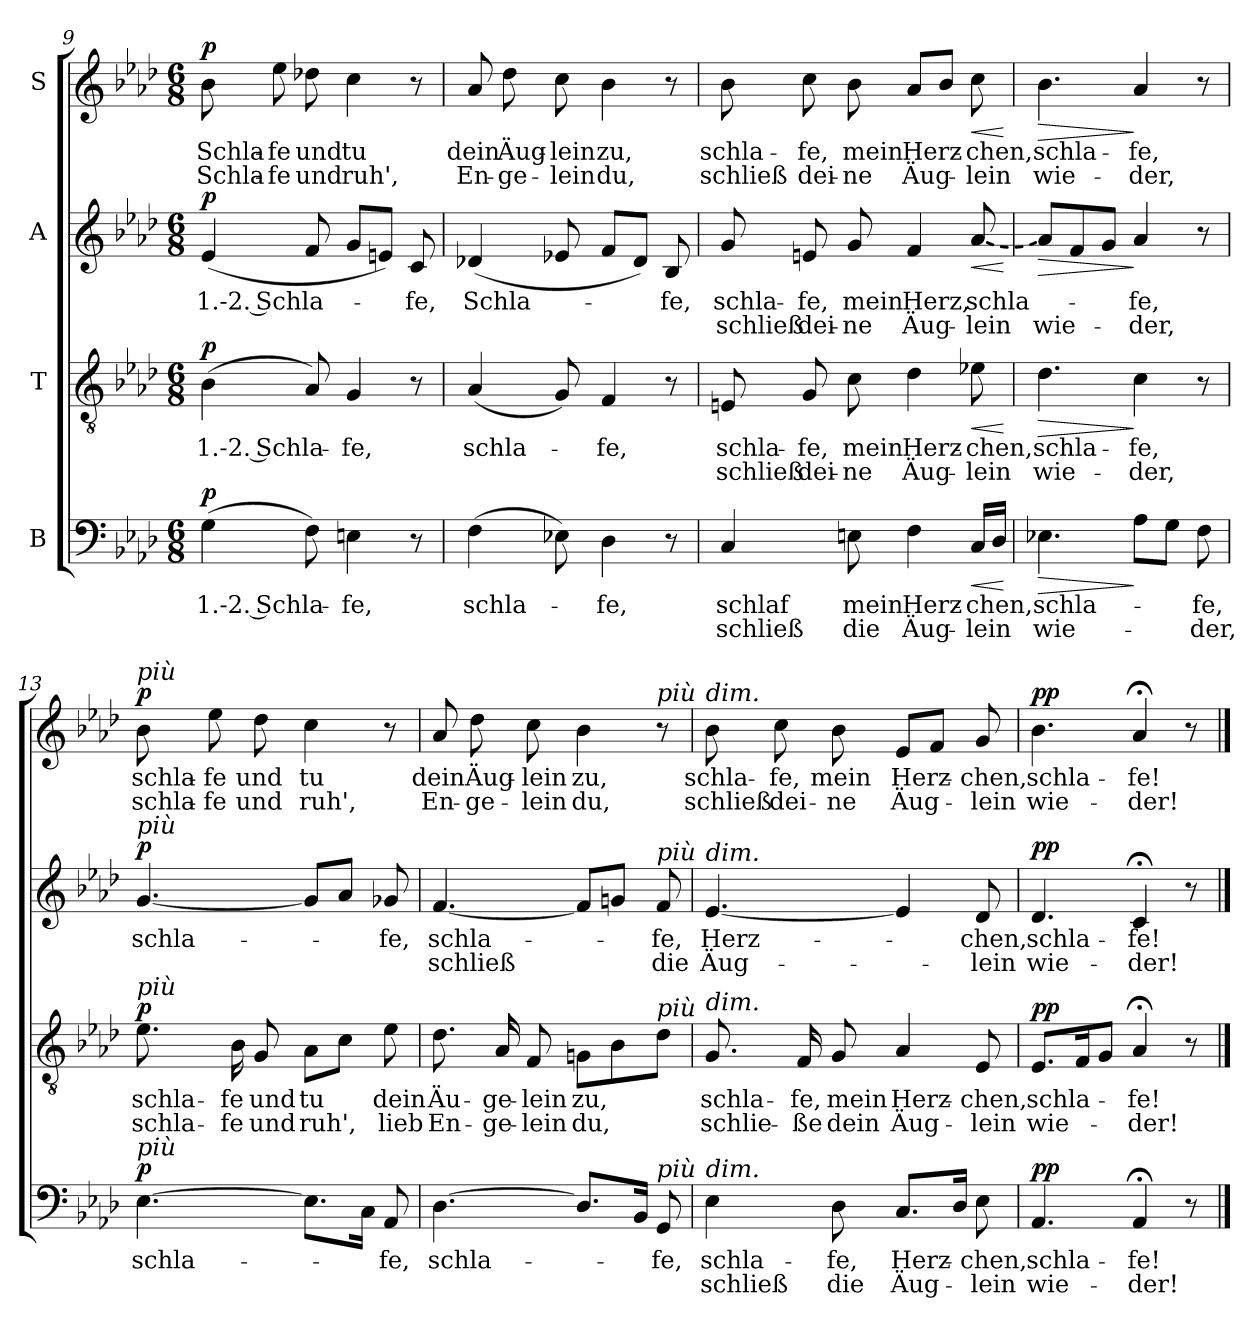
**kern	**text	**text	**dynam	**kern	**text	**text	**dynam	**kern	**text	**text	**dynam	**kern	**text	**text	**dynam
*part4	*part4	*part4	*part4	*part3	*part3	*part3	*part3	*part2	*part2	*part2	*part2	*part1	*part1	*part1	*part1
*staff4	*staff4	*staff4	*staff4	*staff3	*staff3	*staff3	*staff3	*staff2	*staff2	*staff2	*staff2	*staff1	*staff1	*staff1	*staff1
*I"B	*	*	*	*I"T	*	*	*	*I"A	*	*	*	*I"S	*	*	*
*clefF4	*	*	*	*clefGv2	*	*	*	*clefG2	*	*	*	*clefG2	*	*	*
*k[b-e-a-d-]	*	*	*	*k[b-e-a-d-]	*	*	*	*k[b-e-a-d-]	*	*	*	*k[b-e-a-d-]	*	*	*
*M6/8	*	*	*	*M6/8	*	*	*	*M6/8	*	*	*	*M6/8	*	*	*
=9	=9	=9	=9	=9	=9	=9	=9	=9	=9	=9	=9	=9	=9	=9	=9
!	!	!	!LO:DY:a	!	!	!	!LO:DY:a	!	!	!	!LO:DY:a	!	!	!	!LO:DY:a
(4G\	1.-2. Schla-	.	p	(4B-\	1.-2. Schla-	.	p	(4e-/	1.-2. Schla-	.	p	8b-\	Schla-	Schla-	p
.	.	.	.	.	.	.	.	.	.	.	.	8ee-\	-fe	-fe	.
8F\)	.	.	.	8A-/)	.	.	.	8f/	.	.	.	8dd-X\	und	und	.
4En\	-fe,	.	.	4G/	-fe,	.	.	8g/L	.	.	.	4cc\	tu	ruh',	.
.	.	.	.	.	.	.	.	8en/J)	.	.	.	.	.	.	.
8r	.	.	.	8r	.	.	.	8c/	-fe,	.	.	8r	.	.	.
=10	=10	=10	=10	=10	=10	=10	=10	=10	=10	=10	=10	=10	=10	=10	=10
(4F\	schla-	.	.	(>4A-/	schla-	.	.	(4d-X/	Schla-	.	.	8a-/	dein	En-	.
.	.	.	.	.	.	.	.	.	.	.	.	8dd-\	Äug-	-ge-	.
8E-X\)	.	.	.	8G/)	.	.	.	8e-X/	.	.	.	8cc\	-lein	-lein	.
4D-\	-fe,	.	.	4F/	-fe,	.	.	8f/L	.	.	.	4b-\	zu,	du,	.
.	.	.	.	.	.	.	.	8d-/J)	.	.	.	.	.	.	.
8r	.	.	.	8r	.	.	.	8B-/	-fe,	.	.	8r	.	.	.
!!LO:LB:g=z
=11	=11	=11	=11	=11	=11	=11	=11	=11	=11	=11	=11	=11	=11	=11	=11
4C/	schlaf	schließ	.	8En/	schla-	schließ	.	8g/	schla-	schließ	.	8b-\	schla-	schließ	.
.	.	.	.	8G/	-fe,	dei-	.	8en/	-fe,	dei-	.	8cc\	-fe,	dei-	.
8En\	mein	die	.	8c\	mein	-ne	.	8g/	mein	-ne	.	8b-\	mein	-ne	.
4F\	Herz-	Äug-	.	4d-\	Herz-	Äug-	.	4f/	Herz,	Äug-	.	8a-/L	Herz-	Äug-	.
.	.	.	.	.	.	.	.	.	.	.	.	8b-/J	.	.	.
!	!	!	!LO:HP:b	!	!	!	!LO:HP:b	!LO:T:dash	!	!	!LO:HP:b	!	!	!	!LO:HP:b
16C/LL	-chen,	-lein	<	8e-X\	-chen,	-lein	<	[8a-/	schla-	-lein	<	8cc\	-chen,	-lein	<
16D-/JJ	.	.	.	.	.	.	.	.	.	.	.	.	.	.	.
.	.	.	[	.	.	.	[	.	.	.	[	.	.	.	[
=12	=12	=12	=12	=12	=12	=12	=12	=12	=12	=12	=12	=12	=12	=12	=12
!	!	!	!LO:HP:b	!	!	!	!LO:HP:b	!	!	!	!LO:HP:b	!	!	!	!LO:HP:b
4.E-X\	schla-	wie-	>	4.d-\	schla-	wie-	>	8a-/L]	.	wie-	>	4.b-\	schla-	wie-	>
.	.	.	.	.	.	.	.	8f/	.	.	.	.	.	.	.
.	.	.	.	.	.	.	.	8g/J	.	.	.	.	.	.	.
8A-\L	.	.	]	4c\	-fe,	-der,	]	4a-/	-fe,	-der,	]	4a-/	-fe,	-der,	]
8G\J	.	.	.	.	.	.	.	.	.	.	.	.	.	.	.
8F\	-fe,	-der,	.	8r	.	.	.	8r	.	.	.	8r	.	.	.
=13	=13	=13	=13	=13	=13	=13	=13	=13	=13	=13	=13	=13	=13	=13	=13
!	!	!	!	!	!	!	!	!	!	!	!	!LO:TX:a:i:t=più	!	!	!
!	!	!	!	!	!	!	!	!LO:TX:a:i:t=più	!	!	!	!	!	!	!
!	!	!	!	!LO:TX:a:i:t=più	!	!	!	!	!	!	!	!	!	!	!
!LO:TX:a:i:t=più	!	!	!	!	!	!	!	!	!	!	!	!	!	!	!
!	!	!	!LO:DY:a	!	!	!	!LO:DY:a	!	!	!	!LO:DY:a	!	!	!	!LO:DY:a
[4.E-\	schla-	.	p	8.e-\	schla-	schla-	p	[4.g/	schla-	.	p	8b-\	schla-	schla-	p
.	.	.	.	.	.	.	.	.	.	.	.	8ee-\	-fe	-fe	.
.	.	.	.	16B-\	-fe	-fe	.	.	.	.	.	.	.	.	.
.	.	.	.	8G/	und	und	.	.	.	.	.	8dd-\	und	und	.
8.E-\L]	.	.	.	8A-\L	tu	ruh',	.	8g/L]	.	.	.	4cc\	tu	ruh',	.
.	.	.	.	8c\J	.	.	.	8a-/J	.	.	.	.	.	.	.
16C\Jk	.	.	.	.	.	.	.	.	.	.	.	.	.	.	.
8AA-/	-fe,	.	.	8e-\	dein	lieb	.	8g-X/	-fe,	.	.	8r	.	.	.
!!LO:LB:g=z
=14	=14	=14	=14	=14	=14	=14	=14	=14	=14	=14	=14	=14	=14	=14	=14
[4.D-\	schla-	.	.	8.d-\	Äu-	En-	.	[4.f/	schla-	schließ	.	8a-/	dein	En-	.
.	.	.	.	.	.	.	.	.	.	.	.	8dd-\	Äug-	-ge-	.
.	.	.	.	16A-/	-ge-	-ge-	.	.	.	.	.	.	.	.	.
.	.	.	.	8F/	-lein	-lein	.	.	.	.	.	8cc\	-lein	-lein	.
8.D-/L]	.	.	.	8Gn\L	zu,	du,	.	8f/L]	.	.	.	4b-\	zu,	du,	.
.	.	.	.	8B-\	.	.	.	8gn/J	.	.	.	.	.	.	.
16BB-/Jk	.	.	.	.	.	.	.	.	.	.	.	.	.	.	.
!	!	!	!	!	!	!	!	!	!	!	!	!LO:TX:a:i:t=più	!	!	!
!	!	!	!	!	!	!	!	!LO:TX:a:i:t=più	!	!	!	!	!	!	!
!	!	!	!	!LO:TX:a:i:t=più	!	!	!	!	!	!	!	!	!	!	!
!LO:TX:a:i:t=più	!	!	!	!	!	!	!	!	!	!	!	!	!	!	!
8GG/	-fe,	.	.	8d-\J	.	.	.	8f/	-fe,	die	.	8r	.	.	.
=15	=15	=15	=15	=15	=15	=15	=15	=15	=15	=15	=15	=15	=15	=15	=15
!	!	!	!	!	!	!	!	!	!	!	!	!LO:TX:a:i:t=dim.	!	!	!
!	!	!	!	!	!	!	!	!LO:TX:a:i:t=dim.	!	!	!	!	!	!	!
!	!	!	!	!LO:TX:a:i:t=dim.	!	!	!	!	!	!	!	!	!	!	!
!LO:TX:a:i:t=dim.	!	!	!	!	!	!	!	!	!	!	!	!	!	!	!
4E-\	schla-	schließ	.	8.G/	schla-	schlie-	.	[4.e-/	Herz-	-Äug-	.	8b-\	schla-	schließ	.
.	.	.	.	.	.	.	.	.	.	.	.	8cc\	-fe,	dei-	.
.	.	.	.	16F/	-fe,	-ße	.	.	.	.	.	.	.	.	.
8D-\	-fe,	die	.	8G/	mein	dein	.	.	.	.	.	8b-\	mein	-ne	.
8.C/L	Herz-	-Äug-	.	4A-/	Herz-	Äug-	.	4e-/]	.	.	.	8e-/L	Herz-	Äug-	.
.	.	.	.	.	.	.	.	.	.	.	.	8f/J	.	.	.
16D-/Jk	.	.	.	.	.	.	.	.	.	.	.	.	.	.	.
8E-\	-chen,	-lein	.	8E-/	-chen,	-lein	.	8d-/	-chen,	-lein	.	8g/	-chen,	-lein	.
=16	=16	=16	=16	=16	=16	=16	=16	=16	=16	=16	=16	=16	=16	=16	=16
!	!	!	!LO:DY:a	!	!	!	!LO:DY:a	!	!	!	!LO:DY:a	!	!	!	!LO:DY:a
4.AA-/	schla-	wie-	pp	8.E-/L	schla-	wie-	pp	4.d-/	schla-	wie-	pp	4.b-\	schla-	wie-	pp
.	.	.	.	16F/K	.	.	.	.	.	.	.	.	.	.	.
.	.	.	.	8G/J	.	.	.	.	.	.	.	.	.	.	.
4AA-;</	-fe!	-der!	.	4A-;</	-fe!	-der!	.	4c;</	-fe!	-der!	.	4a-;</	-fe!	-der!	.
8r	.	.	.	8r	.	.	.	8r	.	.	.	8r	.	.	.
==	==	==	==	==	==	==	==	==	==	==	==	==	==	==	==
*-	*-	*-	*-	*-	*-	*-	*-	*-	*-	*-	*-	*-	*-	*-	*-
